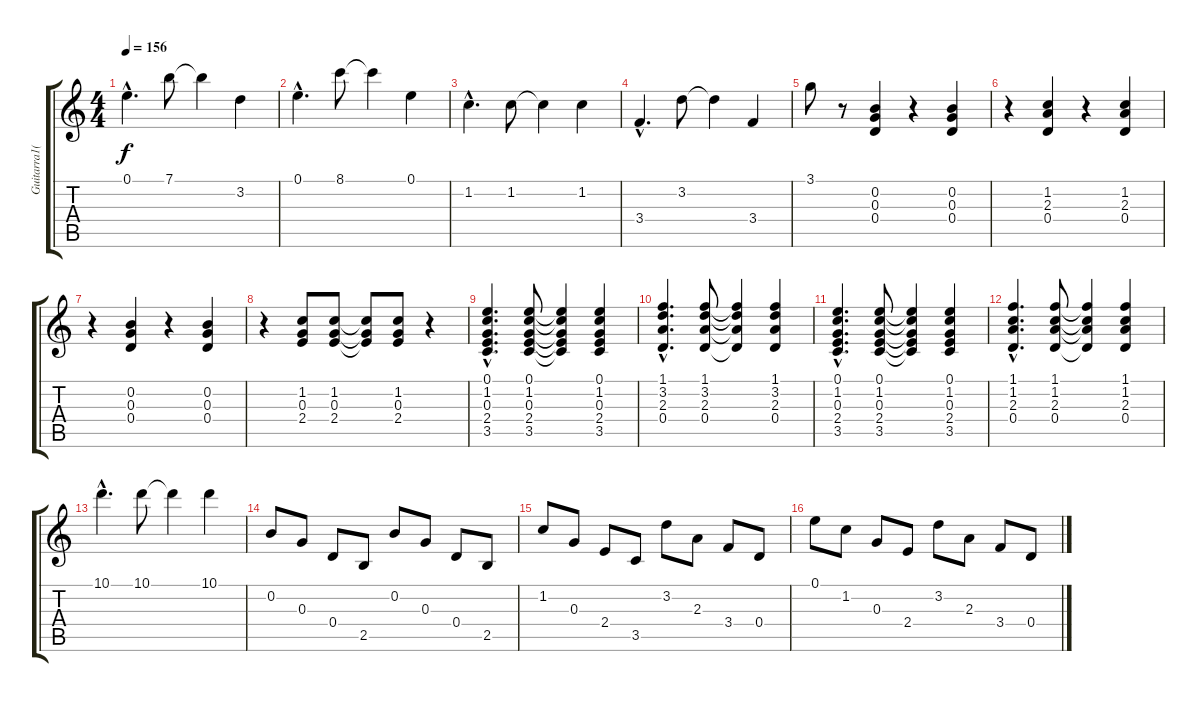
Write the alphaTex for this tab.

\track ("Guitarra1(Robe)" "Guitarra1(") {instrument electricguitarclean}
\staff {score tabs}
\tuning (E4 B3 G3 D3 A2 E2) {hide}
\ts (4 4)
\tempo 156
\clef g2
\ks c
0.1{hac}.4{d dy f} 7.1.8 7.1{t}.4 3.2.4 |
0.1{hac}.4{d} 8.1.8 8.1{t}.4 0.1.4 |
1.2{hac}.4{d} 1.2.8 1.2{t}.4 1.2.4 |
3.4{hac}.4{d} 3.2.8 3.2{t}.4 3.4.4 |
3.1.8 r.8 (0.2 0.3 0.4).4 r.4 (0.2 0.3 0.4).4 |
r.4 (1.2 2.3 0.4).4 r.4 (1.2 2.3 0.4).4 |
r.4 (0.2 0.3 0.4).4 r.4 (0.2 0.3 0.4).4 |
r.4 (1.2 0.3 2.4).8 (1.2 0.3 2.4).8 (1.2{t} 0.3{t} 2.4{t}).8 (1.2 0.3 2.4).8 r.4 |
(0.1{hac} 1.2{hac} 0.3{hac} 2.4{hac} 3.5{hac}).4{d} (0.1 1.2 0.3 2.4 3.5).8 (0.1{t} 1.2{t} 0.3{t} 2.4{t} 3.5{t}).4 (0.1 1.2 0.3 2.4 3.5).4 |
(1.1{hac} 3.2{hac} 2.3{hac} 0.4{hac}).4{d} (1.1 3.2 2.3 0.4).8 (1.1{t} 3.2{t} 2.3{t} 0.4{t}).4 (1.1 3.2 2.3 0.4).4 |
(0.1{hac} 1.2{hac} 0.3{hac} 2.4{hac} 3.5{hac}).4{d} (0.1 1.2 0.3 2.4 3.5).8 (0.1{t} 1.2{t} 0.3{t} 2.4{t} 3.5{t}).4 (0.1 1.2 0.3 2.4 3.5).4 |
(1.1{hac} 1.2{hac} 2.3{hac} 0.4{hac}).4{d} (1.1 1.2 2.3 0.4).8 (1.1{t} 1.2{t} 2.3{t} 0.4{t}).4 (1.1 1.2 2.3 0.4).4 |
10.1{hac}.4{d} 10.1.8 10.1{t}.4 10.1.4 |
0.2.8 0.3.8 0.4.8 2.5.8 0.2.8 0.3.8 0.4.8 2.5.8 |
1.2.8 0.3.8 2.4.8 3.5.8 3.2.8 2.3.8 3.4.8 0.4.8 |
0.1.8 1.2.8 0.3.8 2.4.8 3.2.8 2.3.8 3.4.8 0.4.8
